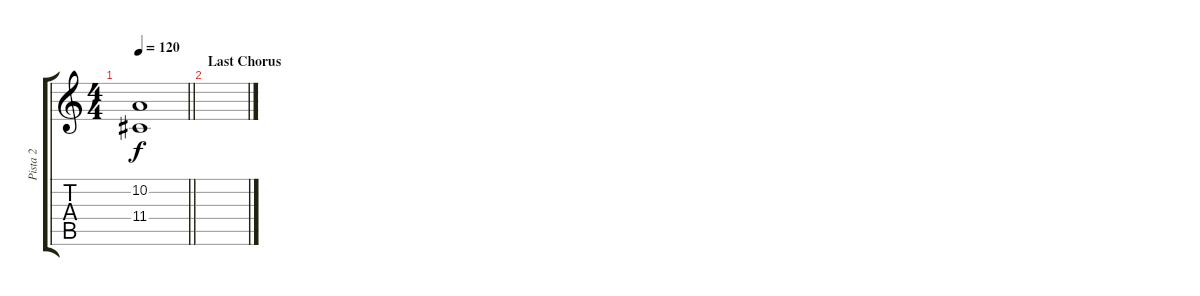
\track ("Pista 2" "Pista 2") {instrument churchorgan}
\staff {score tabs}
\tuning (E4 B3 G3 D3 A2 E2) {hide}
\ts (4 4)
\tempo 120
\clef g2
\barLineRight lightlight
\ks c
(10.2{t} 11.4{t}).1{dy f} |
\section ("" "Last Chorus")
